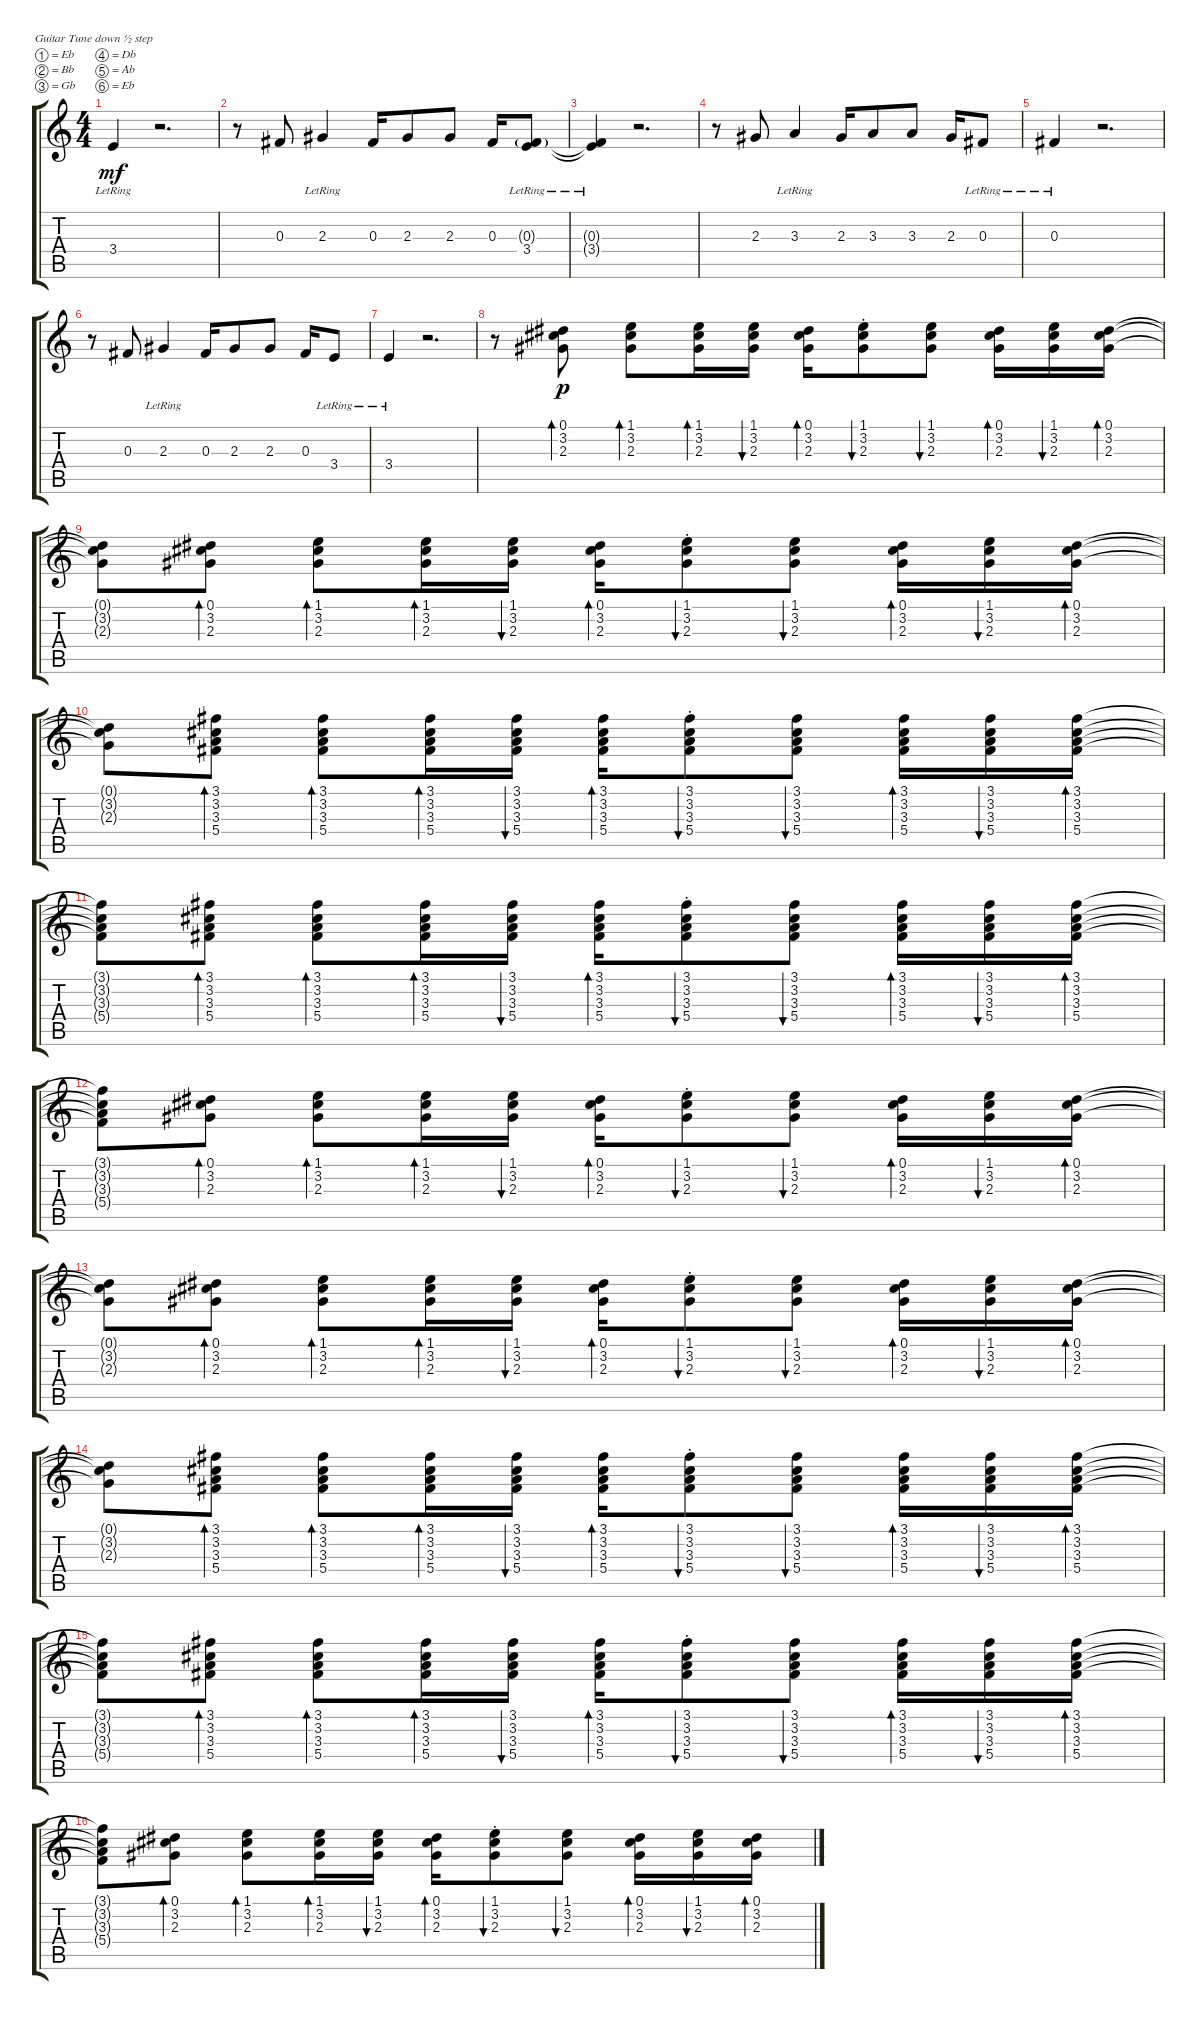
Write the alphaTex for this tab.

\defaultSystemsLayout 4
\bracketExtendMode groupsimilarinstruments
\singleTrackTrackNamePolicy hidden
\multiTrackTrackNamePolicy hidden
\firstSystemTrackNameOrientation horizontal
\otherSystemsTrackNameOrientation horizontal
\track ("Сергей Попов" "S-Gt") {instrument acousticguitarsteel}
\staff {score tabs}
\tuning (Eb4 Bb3 Gb3 Db3 Ab2 Eb2)
\ts (4 4)
\tempo (85 hide)
\clef g2
\scale
1.03909
\ks c
3.4{lr t}.4{dy mf} r.2{d} |
\scale
0.960908 r.8 0.3.8 2.3{lr}.4 0.3.16 2.3.8 2.3.8 0.3.16 (3.4{lr} 0.3{g lr}).8 |
\scale
1.03909 (3.4{lr t} 0.3{t}).4 r.2{d} |
\scale
0.960908 r.8 2.3.8 3.3{lr}.4 2.3.16 3.3.8 3.3.8 2.3.16 0.3{lr}.8 |
\scale
1.03909 0.3{lr}.4 r.2{d} |
\scale
0.960908 r.8 0.3.8 2.3{lr}.4 0.3.16 2.3.8 2.3.8 0.3.16 3.4{lr}.8 |
\scale
1.03909 3.4{lr}.4 r.2{d} |
\tempo (92 hide)
\scale
0.960908 r.8 (0.1 3.2 2.3).8{bd 30 dy p} (1.1 2.3 3.2).8{bd 30} (1.1 3.2 2.3).16{bd 30} (1.1 3.2 2.3).16{bu 30} (0.1 3.2 2.3).16{bd 30} (1.1{st} 3.2{st} 2.3{st}).8{bu 30} (1.1 3.2 2.3).8{bu 30} (0.1 3.2 2.3).16{bd 30} (1.1 3.2 2.3).16{bu 30} (0.1 3.2 2.3).16{bd 30} |
\scale
1.03909 (2.3{t} 3.2{t} 0.1{t}).8 (0.1 3.2 2.3).8{bd 30} (1.1 2.3 3.2).8{bd 30} (1.1 3.2 2.3).16{bd 30} (1.1 3.2 2.3).16{bu 30} (0.1 3.2 2.3).16{bd 30} (1.1{st} 3.2{st} 2.3{st}).8{bu 30} (1.1 3.2 2.3).8{bu 30} (0.1 3.2 2.3).16{bd 30} (1.1 3.2 2.3).16{bu 30} (0.1 3.2 2.3).16{bd 30} |
\scale
0.960908 (0.1{t} 3.2{t} 2.3{t}).8 (5.4 3.3 3.2 3.1).8{bd 30} (5.4 3.3 3.2 3.1).8{bd 30} (3.2 3.3 5.4 3.1).16{bd 30} (3.2 3.3 5.4 3.1).16{bu 30} (3.2 3.3 5.4 3.1).16{bd 30} (3.2{st} 3.3{st} 5.4{st} 3.1{st}).8{bu 30} (3.2 3.3 5.4 3.1).8{bu 30} (5.4 3.3 3.2 3.1).16{bd 30} (5.4 3.2 3.3 3.1).16{bu 30} (5.4 3.2 3.3 3.1).16{bd 30} |
\scale
1.03909 (5.4{t} 3.2{t} 3.3{t} 3.1{t}).8 (5.4 3.3 3.2 3.1).8{bd 30} (5.4 3.3 3.2 3.1).8{bd 30} (5.4 3.3 3.2 3.1).16{bd 30} (5.4 3.3 3.1 3.2).16{bu 30} (5.4 3.3 3.2 3.1).16{bd 30} (5.4{st} 3.3{st} 3.1{st} 3.2{st}).8{bu 30} (5.4 3.3 3.2 3.1).8{bu 30} (5.4 3.3 3.1 3.2).16{bd 30} (5.4 3.3 3.2 3.1).16{bu 30} (5.4 3.3 3.2 3.1).16{bd 30} |
\scale
0.960908 (5.4{t} 3.3{t} 3.2{t} 3.1{t}).8 (0.1 3.2 2.3).8{bd 30} (1.1 2.3 3.2).8{bd 30} (1.1 3.2 2.3).16{bd 30} (1.1 3.2 2.3).16{bu 30} (0.1 3.2 2.3).16{bd 30} (1.1{st} 3.2{st} 2.3{st}).8{bu 30} (1.1 3.2 2.3).8{bu 30} (0.1 3.2 2.3).16{bd 30} (1.1 3.2 2.3).16{bu 30} (0.1 3.2 2.3).16{bd 30} |
\scale
1.03909 (0.1{t} 3.2{t} 2.3{t}).8 (0.1 3.2 2.3).8{bd 30} (1.1 2.3 3.2).8{bd 30} (1.1 3.2 2.3).16{bd 30} (1.1 3.2 2.3).16{bu 30} (0.1 3.2 2.3).16{bd 30} (1.1{st} 3.2{st} 2.3{st}).8{bu 30} (1.1 3.2 2.3).8{bu 30} (0.1 3.2 2.3).16{bd 30} (1.1 3.2 2.3).16{bu 30} (0.1 3.2 2.3).16{bd 30} |
\scale
0.960908 (0.1{t} 3.2{t} 2.3{t}).8 (5.4 3.3 3.2 3.1).8{bd 30} (5.4 3.3 3.2 3.1).8{bd 30} (3.2 3.3 5.4 3.1).16{bd 30} (3.2 3.3 5.4 3.1).16{bu 30} (3.2 3.3 5.4 3.1).16{bd 30} (3.2{st} 3.3{st} 5.4{st} 3.1{st}).8{bu 30} (3.2 3.3 5.4 3.1).8{bu 30} (5.4 3.3 3.2 3.1).16{bd 30} (5.4 3.2 3.3 3.1).16{bu 30} (5.4 3.2 3.3 3.1).16{bd 30} |
\scale
1.03909 (5.4{t} 3.2{t} 3.3{t} 3.1{t}).8 (5.4 3.3 3.2 3.1).8{bd 30} (5.4 3.3 3.2 3.1).8{bd 30} (5.4 3.3 3.2 3.1).16{bd 30} (5.4 3.3 3.1 3.2).16{bu 30} (5.4 3.3 3.2 3.1).16{bd 30} (5.4{st} 3.3{st} 3.1{st} 3.2{st}).8{bu 30} (5.4 3.3 3.2 3.1).8{bu 30} (5.4 3.3 3.1 3.2).16{bd 30} (5.4 3.3 3.2 3.1).16{bu 30} (5.4 3.3 3.2 3.1).16{bd 30} |
\scale
0.960908 (5.4{t} 3.3{t} 3.2{t} 3.1{t}).8 (0.1 3.2 2.3).8{bd 30} (1.1 2.3 3.2).8{bd 30} (1.1 3.2 2.3).16{bd 30} (1.1 3.2 2.3).16{bu 30} (0.1 3.2 2.3).16{bd 30} (1.1{st} 3.2{st} 2.3{st}).8{bu 30} (1.1 3.2 2.3).8{bu 30} (0.1 3.2 2.3).16{bd 30} (1.1 3.2 2.3).16{bu 30} (0.1 3.2 2.3).16{bd 30}
